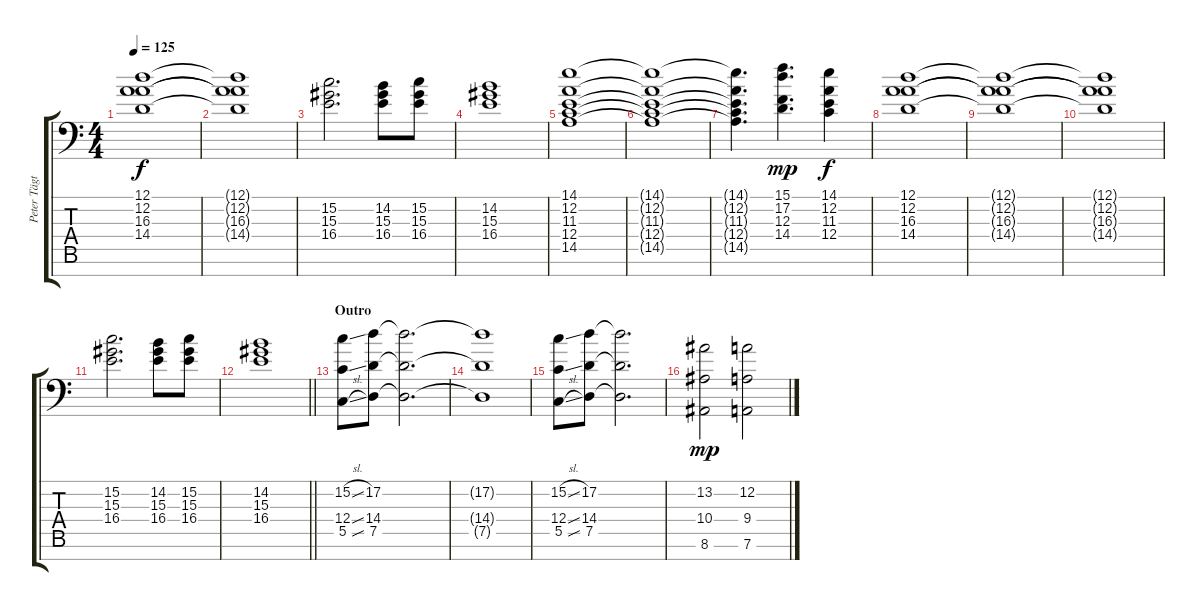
\track ("Peter Tägtgren (Keyboard I)" "Peter Tägt") {instrument choiraahs}
\staff {score tabs}
\tuning (D4 A3 F3 C3 G2 D2 A1) {hide}
\ts (4 4)
\tempo 125
\clef f4
\ks c
(12.1{t} 12.2{t} 16.3{t} 14.4{t}).1{dy f} |
(12.1{t} 12.2{t} 16.3{t} 14.4{t}).1 |
(15.2 15.3 16.4).2{d} (14.2 15.3 16.4).8 (15.2 15.3 16.4).8 |
(14.2 15.3 16.4).1 |
(14.1 12.2 11.3 12.4 14.5).1 |
(14.1{t} 12.2{t} 11.3{t} 12.4{t} 14.5{t}).1 |
(14.1{t} 12.2{t} 11.3{t} 12.4{t} 14.5{t}).4{d} (15.1 17.2 12.3 14.4).4{d dy mp} (14.1 12.2 11.3 12.4).4{dy f} |
(12.1 12.2 16.3 14.4).1 |
(12.1{t} 12.2{t} 16.3{t} 14.4{t}).1 |
(12.1{t} 12.2{t} 16.3{t} 14.4{t}).1 |
(15.2 15.3 16.4).2{d} (14.2 15.3 16.4).8 (15.2 15.3 16.4).8 |
\barLineRight lightlight
(14.2 15.3 16.4).1 |
\section ("" "Outro")
(15.2{sl} 12.4{sl} 5.5{sl}).8 (17.2 14.4 7.5).8 (17.2{t} 14.4{t} 7.5{t}).2{d} |
(17.2{t} 14.4{t} 7.5{t}).1 |
(15.2{sl} 12.4{sl} 5.5{sl}).8 (17.2 14.4 7.5).8 (17.2{t} 14.4{t} 7.5{t}).2{d} |
(13.2 10.4 8.6).2{dy mp} (12.2 9.4 7.6).2
